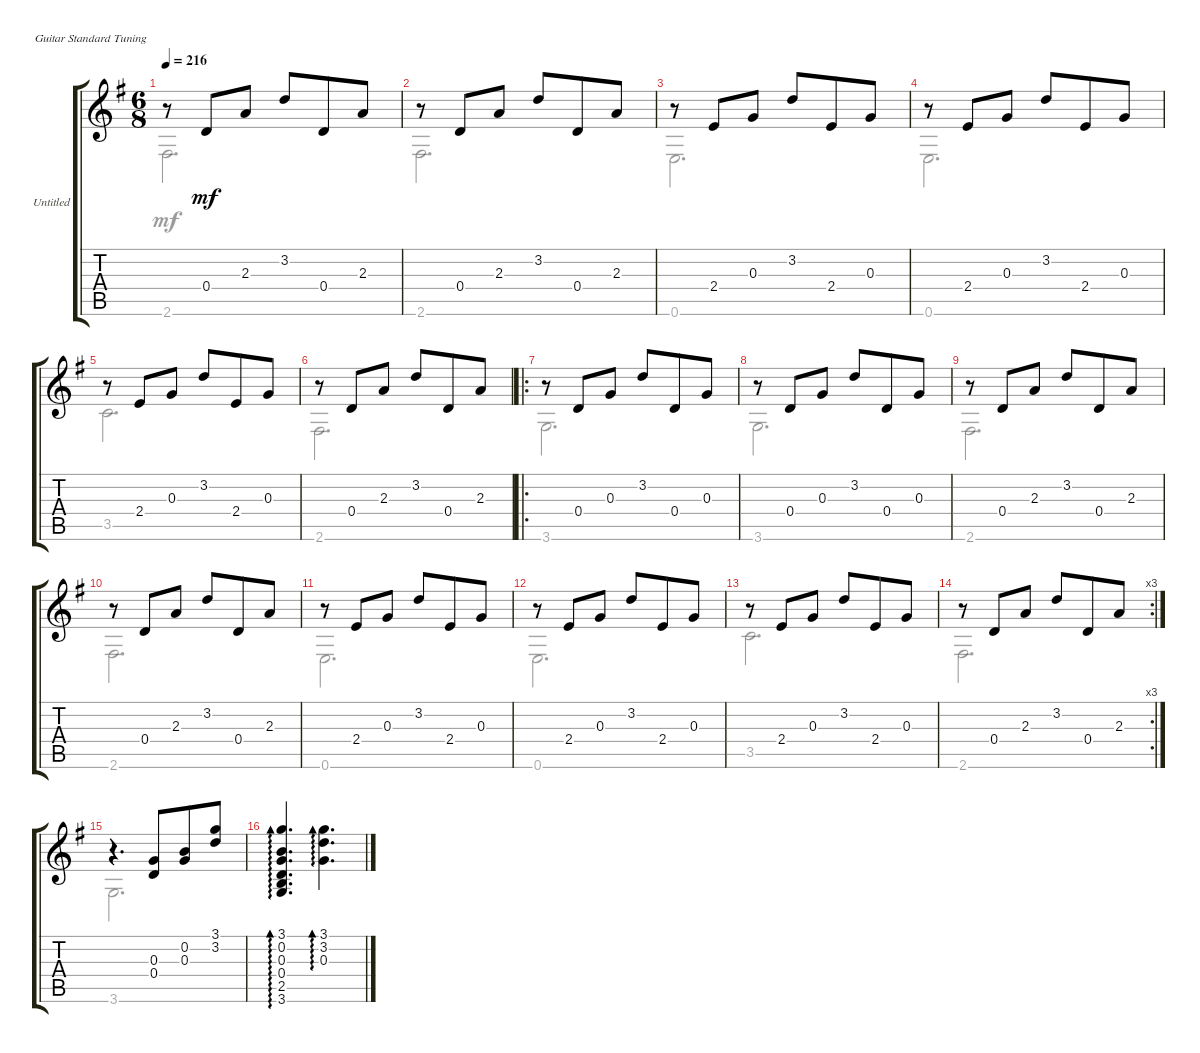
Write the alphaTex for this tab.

\bracketExtendMode groupsimilarinstruments
\firstSystemTrackNameOrientation horizontal
\otherSystemsTrackNameOrientation horizontal
\track ("Untitled" "Untitled") {instrument acousticguitarnylon}
\staff {score tabs}
\tuning (E4 B3 G3 D3 A2 E2)
\voice
\ts (6 8)
\tempo 216
\clef g2
\ks g
r.8{dy mf} 0.4.8 2.3.8 3.2.8 0.4.8 2.3.8 |
r.8 0.4.8 2.3.8 3.2.8 0.4.8 2.3.8 |
r.8 2.4.8 0.3.8 3.2.8 2.4.8 0.3.8 |
r.8 2.4.8 0.3.8 3.2.8 2.4.8 0.3.8 |
r.8 2.4.8 0.3.8 3.2.8 2.4.8 0.3.8 |
r.8 0.4.8 2.3.8 3.2.8 0.4.8 2.3.8 |
\ro
\section ("" "")
r.8 0.4.8 0.3.8 3.2.8 0.4.8 0.3.8 |
r.8 0.4.8 0.3.8 3.2.8 0.4.8 0.3.8 |
r.8 0.4.8 2.3.8 3.2.8 0.4.8 2.3.8 |
r.8 0.4.8 2.3.8 3.2.8 0.4.8 2.3.8 |
r.8 2.4.8 0.3.8 3.2.8 2.4.8 0.3.8 |
r.8 2.4.8 0.3.8 3.2.8 2.4.8 0.3.8 |
r.8 2.4.8 0.3.8 3.2.8 2.4.8 0.3.8 |
\rc 3
r.8 0.4.8 2.3.8 3.2.8 0.4.8 2.3.8 |
\section ("" "")
r.4{d} (0.3 0.4).8 (0.2 0.3).8 (3.1 3.2).8 |
(3.1 0.2 0.3 0.4 2.5 3.6).4{d ad 0} (3.1 3.2 0.3).4{d ad 0}
\voice
\clef g2
\ottava regular
\simile none
\ks g
2.6.2{d dy mf} |
2.6.2{d} |
0.6.2{d} |
0.6.2{d} |
3.5.2{d} |
2.6.2{d} |
3.6.2{d} |
3.6.2{d} |
2.6.2{d} |
2.6.2{d} |
0.6.2{d} |
0.6.2{d} |
3.5.2{d} |
2.6.2{d} |
3.6.2{d} |
